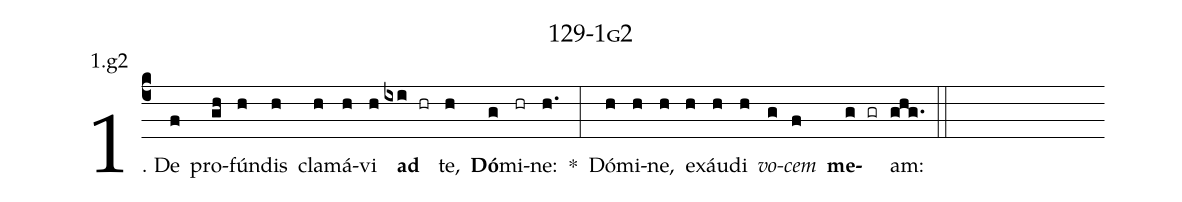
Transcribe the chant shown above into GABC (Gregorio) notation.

name: 129-1g2;
annotation: 1.g2;
%%
(c4)1. De(f) pro(gh)fún(h)dis(h) cla(h)má(h)vi(h) <b>ad</b>(ixi hr) te,(h) <b>Dó</b>(g)mi(hr)ne:(h.) *(:) Dó(h)mi(h)ne,(h) ex(h)áu(h)di(h) <i>vo</i>(g)<i>cem</i>(f) <b>me</b>(g gr)am:(ghg.) (::)
